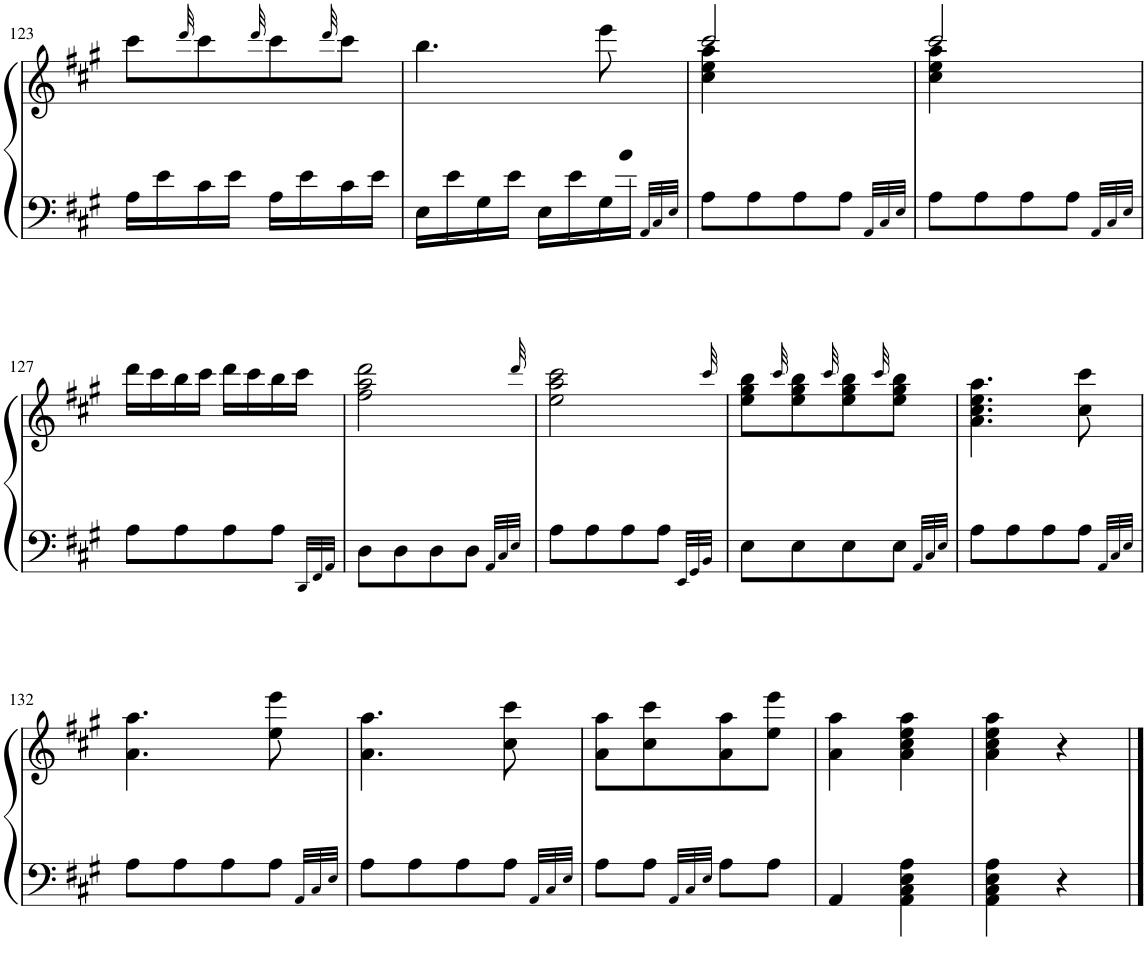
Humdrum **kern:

**kern	**kern
*part1	*part1
*staff2	*staff1
*I"Piano	*
*I'Pno	*
!!LO:PB:g=z
*clefF4	*clefG2
*k[f#c#g#]	*k[f#c#g#]
*M2/4	*M2/4
=123	=123
*	*^
16A\LL	8ccc#\L	16ryy
*	*	*Xtuplet
16e\	.	24ryy
.	.	48ddd!/
16c#\	8ccc#\	16ryy
16e\JJ	.	24ryy
.	.	48ddd!/
16A\LL	8ccc#\	16ryy
16e\	.	24ryy
.	.	48ddd!/
16c#\	8ccc#\J	8ryy
16e\JJ	.	.
*	*v	*v
=124	=124
*^	*
16E\LL	4..ryy	4.bb\
16e\	.	.
16G#\	.	.
16e\JJ	.	.
16E\LL	.	.
16e\	.	.
16G#\	.	8eee\
*	*Xtuplet	*
16en\JJ	48AA!/LLL	.
.	48C#!/	.
.	48E!/JJJ	.
=125	=125	=125
*	*	*^
8A\L	4..ryy	2ccc#/	4cc#\ 4ee\ 4aa\
8A\	.	.	.
8A\	.	.	4ryy
8A\J	.	.	.
.	48AA!/LLL	.	.
.	48C#!/	.	.
.	48E!/JJJ	.	.
=126	=126	=126	=126
8A\L	4..ryy	2ccc#/	4cc#\ 4ee\ 4aa\
8A\	.	.	.
8A\	.	.	4ryy
8A\J	.	.	.
.	48AA!/LLL	.	.
.	48C#!/	.	.
.	48E!/JJJ	.	.
*	*	*v	*v
!!LO:LB:g=z
=127	=127	=127
8A\L	4..ryy	16ddd\LL
.	.	16ccc#\
8A\	.	16bb\
.	.	16ccc#\JJ
8A\	.	16ddd\LL
.	.	16ccc#\
8A\J	.	16bb\
.	48DD!/LLL	16ccc#\JJ
.	48FF#!/	.
.	48AA!/JJJ	.
=128	=128	=128
*	*	*^
8D\L	4..ryy	2ff#\ 2aa\ 2ddd\	4..ryy
8D\	.	.	.
8D\	.	.	.
8D\J	.	.	.
.	48AA!/LLL	.	24ryy
.	48C#!/	.	.
.	48E!/JJJ	.	48ddd!/
=129	=129	=129	=129
8A\L	4..ryy	2ee\ 2aa\ 2ccc#\	4..ryy
8A\	.	.	.
8A\	.	.	.
8A\J	.	.	.
.	48EE!/LLL	.	24ryy
.	48GG#!/	.	.
.	48BB!/JJJ	.	48ccc#!/
=130	=130	=130	=130
8E\L	4..ryy	8ee\ 8gg#\ 8bb\L	16ryy
.	.	.	24ryy
.	.	.	48ccc#!/
8E\	.	8ee\ 8gg#\ 8bb\	16ryy
.	.	.	24ryy
.	.	.	48ccc#!/
8E\	.	8ee\ 8gg#\ 8bb\	16ryy
.	.	.	24ryy
.	.	.	48ccc#!/
8E\J	.	8ee\ 8gg#\ 8bb\J	8ryy
.	48AA!/LLL	.	.
.	48C#!/	.	.
.	48E!/JJJ	.	.
*	*	*v	*v
=131	=131	=131
8A\L	4..ryy	4.a\ 4.cc#\ 4.ee\ 4.aa\
8A\	.	.
8A\	.	.
8A\J	.	8cc#\ 8ccc#\
.	48AA!/LLL	.
.	48C#!/	.
.	48E!/JJJ	.
!!LO:LB:g=z
=132	=132	=132
8A\L	4..ryy	4.a\ 4.aa\
8A\	.	.
8A\	.	.
8A\J	.	8ee\ 8eee\
.	48AA!/LLL	.
.	48C#!/	.
.	48E!/JJJ	.
=133	=133	=133
8A\L	4..ryy	4.a\ 4.aa\
8A\	.	.
8A\	.	.
8A\J	.	8cc#\ 8ccc#\
.	48AA!/LLL	.
.	48C#!/	.
.	48E!/JJJ	.
=134	=134	=134
8A\L	8.ryy	8a\ 8aa\L
8A\J	.	8cc#\ 8ccc#\
.	48AA!/LLL	.
.	48C#!/	.
.	48E!/JJJ	.
8A\L	4ryy	8a\ 8aa\
8A\J	.	8ee\ 8eee\J
*v	*v	*
=135	=135
4AA/	4a\ 4aa\
4AA\ 4C#\ 4E\ 4A\	4a\ 4cc#\ 4ee\ 4aa\
=136	=136
4AA\ 4C#\ 4E\ 4A\	4a\ 4cc#\ 4ee\ 4aa\
4r	4r
==	==
*-	*-
